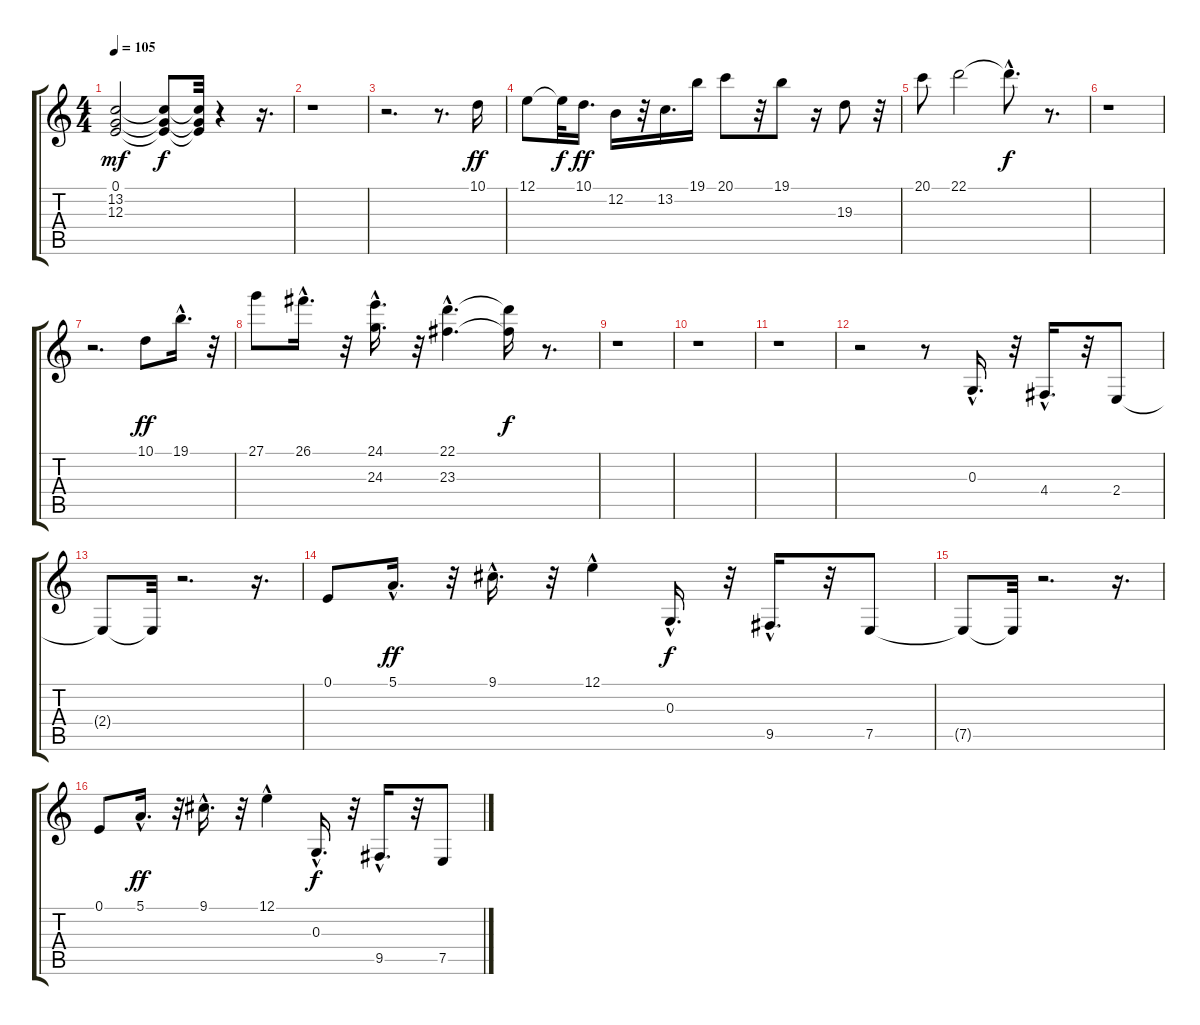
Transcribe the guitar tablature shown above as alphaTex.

\track "" {instrument lead8bassandlead}
\staff {score tabs}
\tuning (E4 B3 G3 D3 A2 E2) {hide}
\ts (4 4)
\tempo 105
\clef g2
\ks c
(0.1 13.2 12.3).2{dy mf} (0.1{t} 13.2{t} 12.3{t}).8{dy f} (0.1{t} 13.2{t} 12.3{t}).32 r.4 r.16{d} |
r.1 |
r.2{d} r.8{d} 10.1.16{dy ff} |
12.1.8 12.1{t}.32{dy f} 10.1.16{d dy ff} 12.2.16 r.32 13.2.16{d} 19.1.16 20.1.8 r.32 19.1.8 r.16 19.3.8 r.32 |
20.1.8 22.1.2 22.1{hac t}.8{d dy f} r.8{d} |
r.1 |
r.2{d} 10.1.8{dy ff} 19.1{hac}.16{d} r.32 |
27.1.8 26.1{hac}.16{d} r.32 (24.1{hac} 24.3{hac}).16{d} r.32 (22.1{hac} 23.3{hac}).4{d} (22.1{t} 23.3{t}).16{dy f} r.8{d} |
r.1 |
r.1 |
r.1 |
r.2 r.8 0.3{hac}.16{d} r.32 4.4{hac}.16{d} r.32 2.4.8 |
2.4{t}.8 2.4{t}.32 r.2{d} r.16{d} |
0.1.8 5.1{hac}.16{d dy ff} r.32 9.1{hac}.16{d} r.32 12.1{hac}.4 0.3{hac}.16{d dy f} r.32 9.5{hac}.16{d} r.32 7.5.8 |
7.5{t}.8 7.5{t}.32 r.2{d} r.16{d} |
0.1.8 5.1{hac}.16{d dy ff} r.32 9.1{hac}.16{d} r.32 12.1{hac}.4 0.3{hac}.16{d dy f} r.32 9.5{hac}.16{d} r.32 7.5.8
